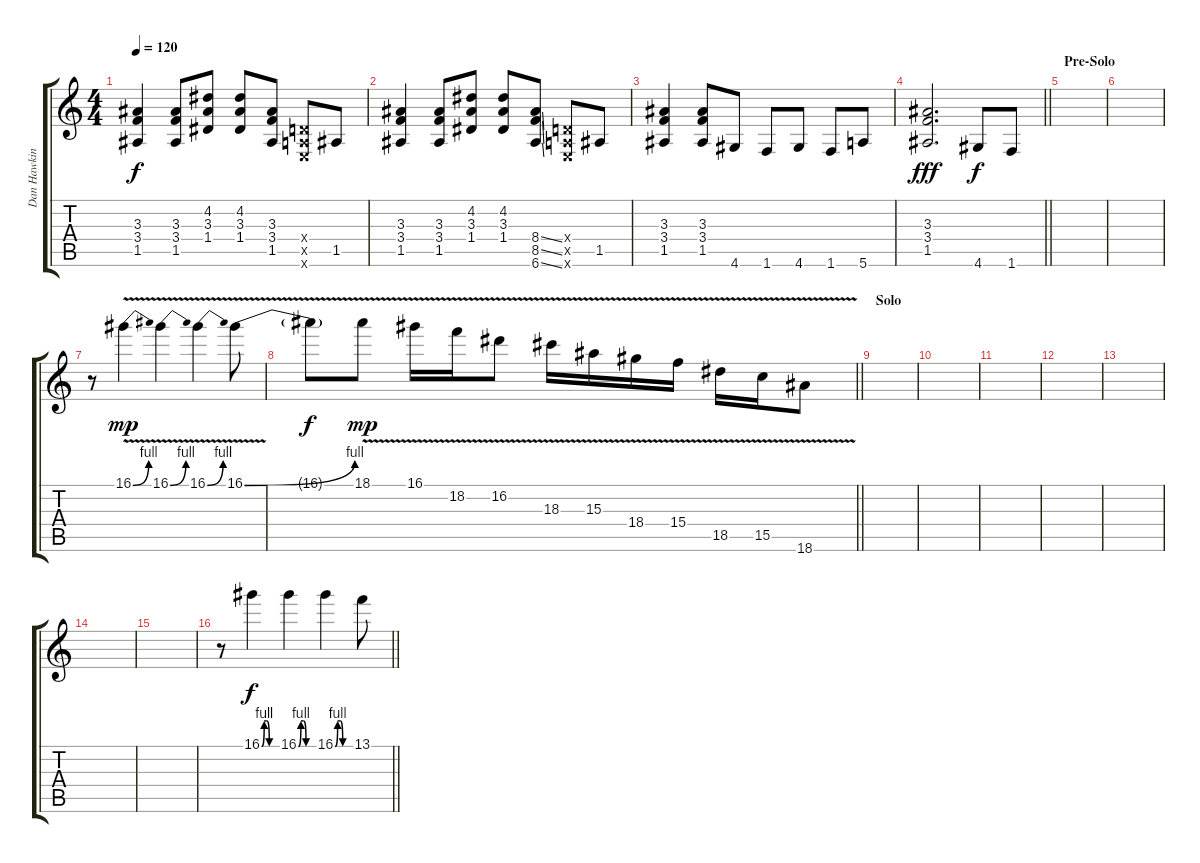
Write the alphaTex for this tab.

\track ("Dan Hawkins: Lead Guitar" "Dan Hawkin") {instrument overdrivenguitar}
\staff {score tabs}
\tuning (E4 B3 G3 D3 A2 E2) {hide}
\ts (4 4)
\tempo 120
\clef g2
\ks c
(3.3 3.4 1.5).4{dy f} (3.3 3.4 1.5).8 (4.2 3.3 1.4).8 (4.2 3.3 1.4).8 (3.3 3.4 1.5).8 (0.4{x} 0.5{x} 0.6{x}).8 1.5.8 |
(3.3 3.4 1.5).4 (3.3 3.4 1.5).8 (4.2 3.3 1.4).8 (4.2 3.3 1.4).8 (8.4{ss} 8.5{ss} 6.6{ss}).8 (0.4{x} 0.5{x} 0.6{x}).8 1.5.8 |
(3.3 3.4 1.5).4 (3.3 3.4 1.5).8 4.6.8 1.6.8 4.6.8 1.6.8 5.6.8 |
\barLineRight lightlight
(3.3 3.4 1.5).2{d dy fff} 4.6.8{dy f} 1.6.8 |
\section ("" "Pre-Solo")
|
|
r.8 16.1{be (bend 0 0 60 4) v}.4{dy mp} 16.1{be (bend 0 0 60 4) v}.4 16.1{be (bend 0 0 60 4) v}.4 16.1{be (bend 0 0 60 4) v}.8 |
\barLineRight lightlight
16.1{t}.8{dy f} 18.1{v}.8{dy mp} 16.1{v}.16 18.2{v}.16 16.2{v}.8 18.3{v}.16 15.3{v}.16 18.4{v}.16 15.4{v}.16 18.5{v}.16 15.5{v}.16 18.6{v}.8 |
\section ("" "Solo")
|
|
|
|
|
|
|
\barLineRight lightlight
r.8 16.1{be (custom 0 0 10 4 20 4 30 0 60 0)}.4{dy f} 16.1{be (custom 0 0 10 4 20 4 30 0 60 0)}.4 16.1{be (custom 0 0 10 4 20 4 30 0 60 0)}.4 13.1.8
